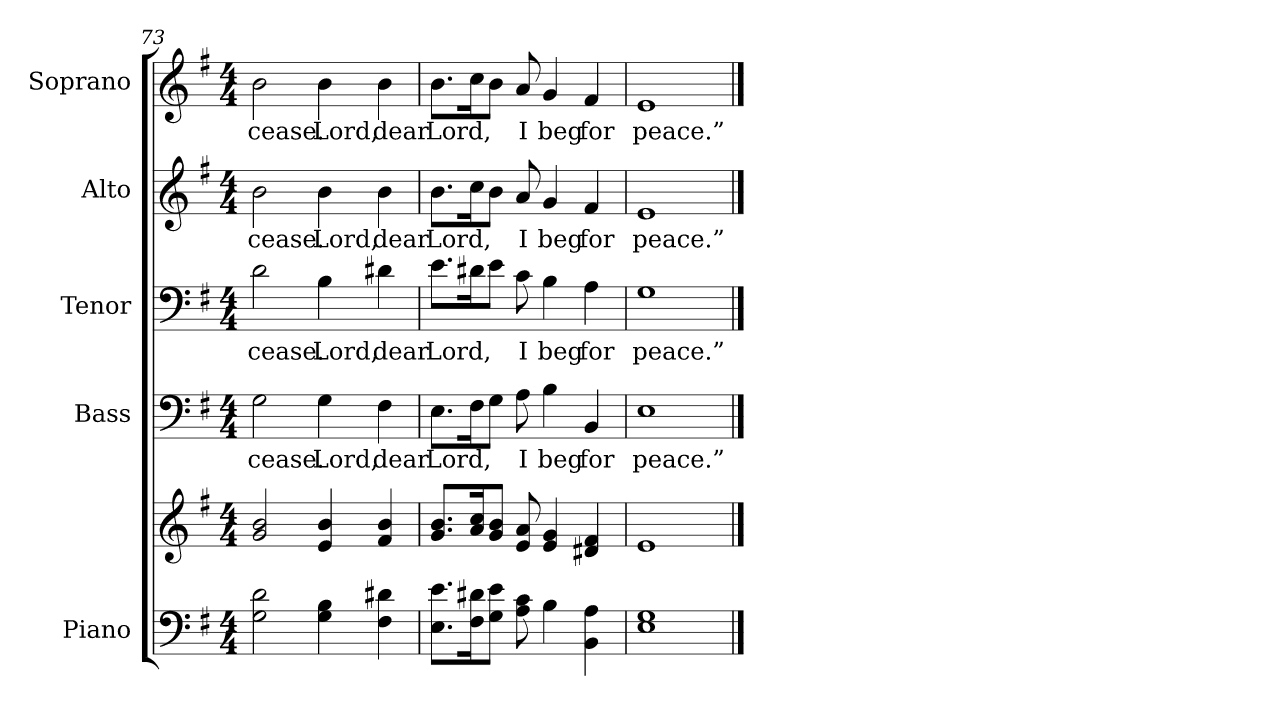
**kern	**kern	**kern	**text	**kern	**text	**kern	**text	**kern	**text
*part5	*part5	*part4	*part4	*part3	*part3	*part2	*part2	*part1	*part1
*staff6	*staff5	*staff4	*staff4	*staff3	*staff3	*staff2	*staff2	*staff1	*staff1
*I"Piano	*	*I"Bass	*	*I"Tenor	*	*I"Alto	*	*I"Soprano	*
*I'Pno.	*	*I'B.	*	*I'T.	*	*I'A.	*	*I'S.	*
!!LO:PB:g=z
*clefF4	*clefG2	*clefF4	*	*clefF4	*	*clefG2	*	*clefG2	*
*k[f#]	*k[f#]	*k[f#]	*	*k[f#]	*	*k[f#]	*	*k[f#]	*
*G:	*G:	*G:	*	*G:	*	*G:	*	*G:	*
*M4/4	*M4/4	*M4/4	*	*M4/4	*	*M4/4	*	*M4/4	*
=73	=73	=73	=73	=73	=73	=73	=73	=73	=73
!	!	!	!LO:LY:b:color=#000000	!	!	!	!	!	!
!	!	!	!	!	!LO:LY:b:color=#000000	!	!	!	!
!	!	!	!	!	!	!	!LO:LY:b:color=#000000	!	!
!	!	!	!	!	!	!	!	!	!LO:LY:b:color=#000000
2Gi\ 2di	2gi/ 2bi	2Gi\	cease.	2di\	cease.	2bi\	cease.	2bi\	cease.
!	!	!	!LO:LY:b:color=#000000	!	!	!	!	!	!
!	!	!	!	!	!LO:LY:b:color=#000000	!	!	!	!
!	!	!	!	!	!	!	!LO:LY:b:color=#000000	!	!
!	!	!	!	!	!	!	!	!	!LO:LY:b:color=#000000
4Gi\ 4Bi	4ei/ 4bi	4Gi\	Lord,	4Bi\	Lord,	4bi\	Lord,	4bi\	Lord,
!	!	!	!LO:LY:b:color=#000000	!	!	!	!	!	!
!	!	!	!	!	!LO:LY:b:color=#000000	!	!	!	!
!	!	!	!	!	!	!	!LO:LY:b:color=#000000	!	!
!	!	!	!	!	!	!	!	!	!LO:LY:b:color=#000000
4F#i\ 4d#Xi	4f#i/ 4bi	4F#i\	dear	4d#Xi\	dear	4bi\	dear	4bi\	dear
=74	=74	=74	=74	=74	=74	=74	=74	=74	=74
!	!	!	!LO:LY:b:color=#000000	!	!	!	!	!	!
!	!	!	!	!	!LO:LY:b:color=#000000	!	!	!	!
!	!	!	!	!	!	!	!LO:LY:b:color=#000000	!	!
!	!	!	!	!	!	!	!	!	!LO:LY:b:color=#000000
8.Ei\ 8.eiL	8.gi/ 8.biL	8.Ei\L	Lord,	8.ei\L	Lord,	8.bi\L	Lord,	8.bi\L	Lord,
16F#i\ 16d#XiK	16ai/ 16cciK	16F#i\K	.	16d#Xi\K	.	16cci\K	.	16cci\K	.
8Gi\ 8eiJ	8gi/ 8biJ	8Gi\J	.	8ei\J	.	8bi\J	.	8bi\J	.
!	!	!	!LO:LY:b:color=#000000	!	!	!	!	!	!
!	!	!	!	!	!LO:LY:b:color=#000000	!	!	!	!
!	!	!	!	!	!	!	!LO:LY:b:color=#000000	!	!
!	!	!	!	!	!	!	!	!	!LO:LY:b:color=#000000
8Ai\ 8ci	8ei/ 8ai	8Ai\	I	8ci\	I	8ai/	I	8ai/	I
!	!	!	!LO:LY:b:color=#000000	!	!	!	!	!	!
!	!	!	!	!	!LO:LY:b:color=#000000	!	!	!	!
!	!	!	!	!	!	!	!LO:LY:b:color=#000000	!	!
!	!	!	!	!	!	!	!	!	!LO:LY:b:color=#000000
4Bi\	4ei/ 4gi	4Bi\	beg	4Bi\	beg	4gi/	beg	4gi/	beg
!	!	!	!LO:LY:b:color=#000000	!	!	!	!	!	!
!	!	!	!	!	!LO:LY:b:color=#000000	!	!	!	!
!	!	!	!	!	!	!	!LO:LY:b:color=#000000	!	!
!	!	!	!	!	!	!	!	!	!LO:LY:b:color=#000000
4BBi\ 4Ai	4d#Xi/ 4f#i	4BBi/	for	4Ai\	for	4f#i/	for	4f#i/	for
=75	=75	=75	=75	=75	=75	=75	=75	=75	=75
!	!	!	!LO:LY:b:color=#000000	!	!	!	!	!	!
!	!	!	!	!	!LO:LY:b:color=#000000	!	!	!	!
!	!	!	!	!	!	!	!LO:LY:b:color=#000000	!	!
!	!	!	!	!	!	!	!	!	!LO:LY:b:color=#000000
1Ei 1Gi	1ei	1Ei	peace.”	1Gi	peace.”	1ei	peace.”	1ei	peace.”
==	==	==	==	==	==	==	==	==	==
*-	*-	*-	*-	*-	*-	*-	*-	*-	*-
